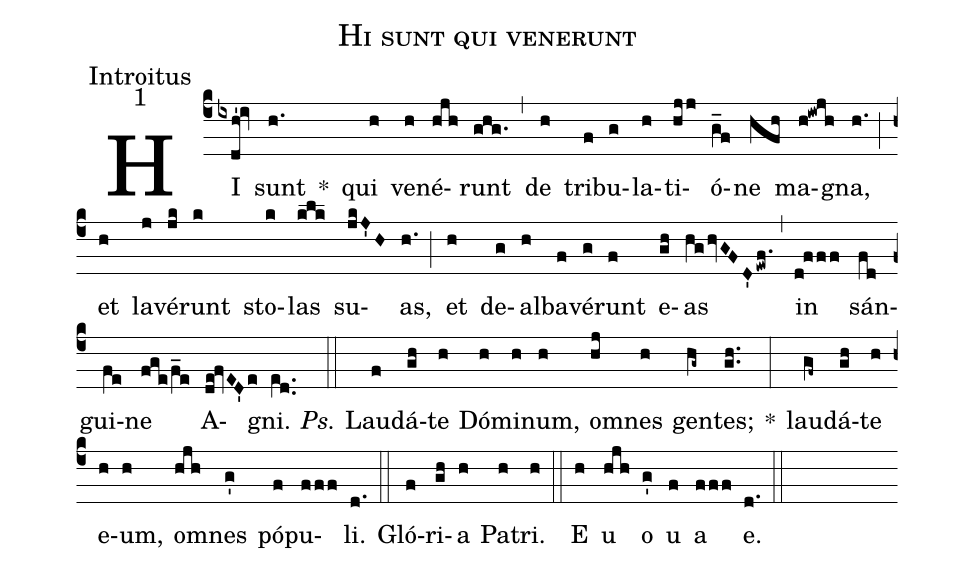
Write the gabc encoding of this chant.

name: Hi sunt qui venerunt;
office-part: Introitus;
mode: 1;
%%
(c4) HI(ixdh'!iv) sunt(h.) *() qui(h) ve(h)né(hjh)runt(ghg.) (,) de(h) tri(f)bu(g)la(h)ti(hjj)ó(g_f)ne(hfh) ma(h!iwjh)gna,(h.) (;) et(h) la(j)vé(jk)runt(k) sto(k)las(klk) su(jkJ'H)as,(h.) (;) et(h) de(g)al(h)ba(f)vé(g)runt(f) e(gh)as(hghvGFD'ewf.) (,) in(d!fff) sán(fd)gui(fe)ne(fge/f_e) A(de!fvED'e)gni.(e[ll:1]d..) (::)
<i>Ps.</i> Lau(f)dá(gh)te(h) Dó(h)mi(h)num,(h) om(hj)nes(h) gen(hg~)tes;(gh..) *(:)
lau(gf~)dá(gh)te(h) e(h)um,(h) om(hjh)nes(g') pó(f)pu(fff)li.(d.) (::)
Gló(f)ri(gh)a(h) Pa(h)tri.(h) (::)
<eu>E(h) u(hjh) o(g') u(f) a(fff) e.</eu>(d.) (::)
